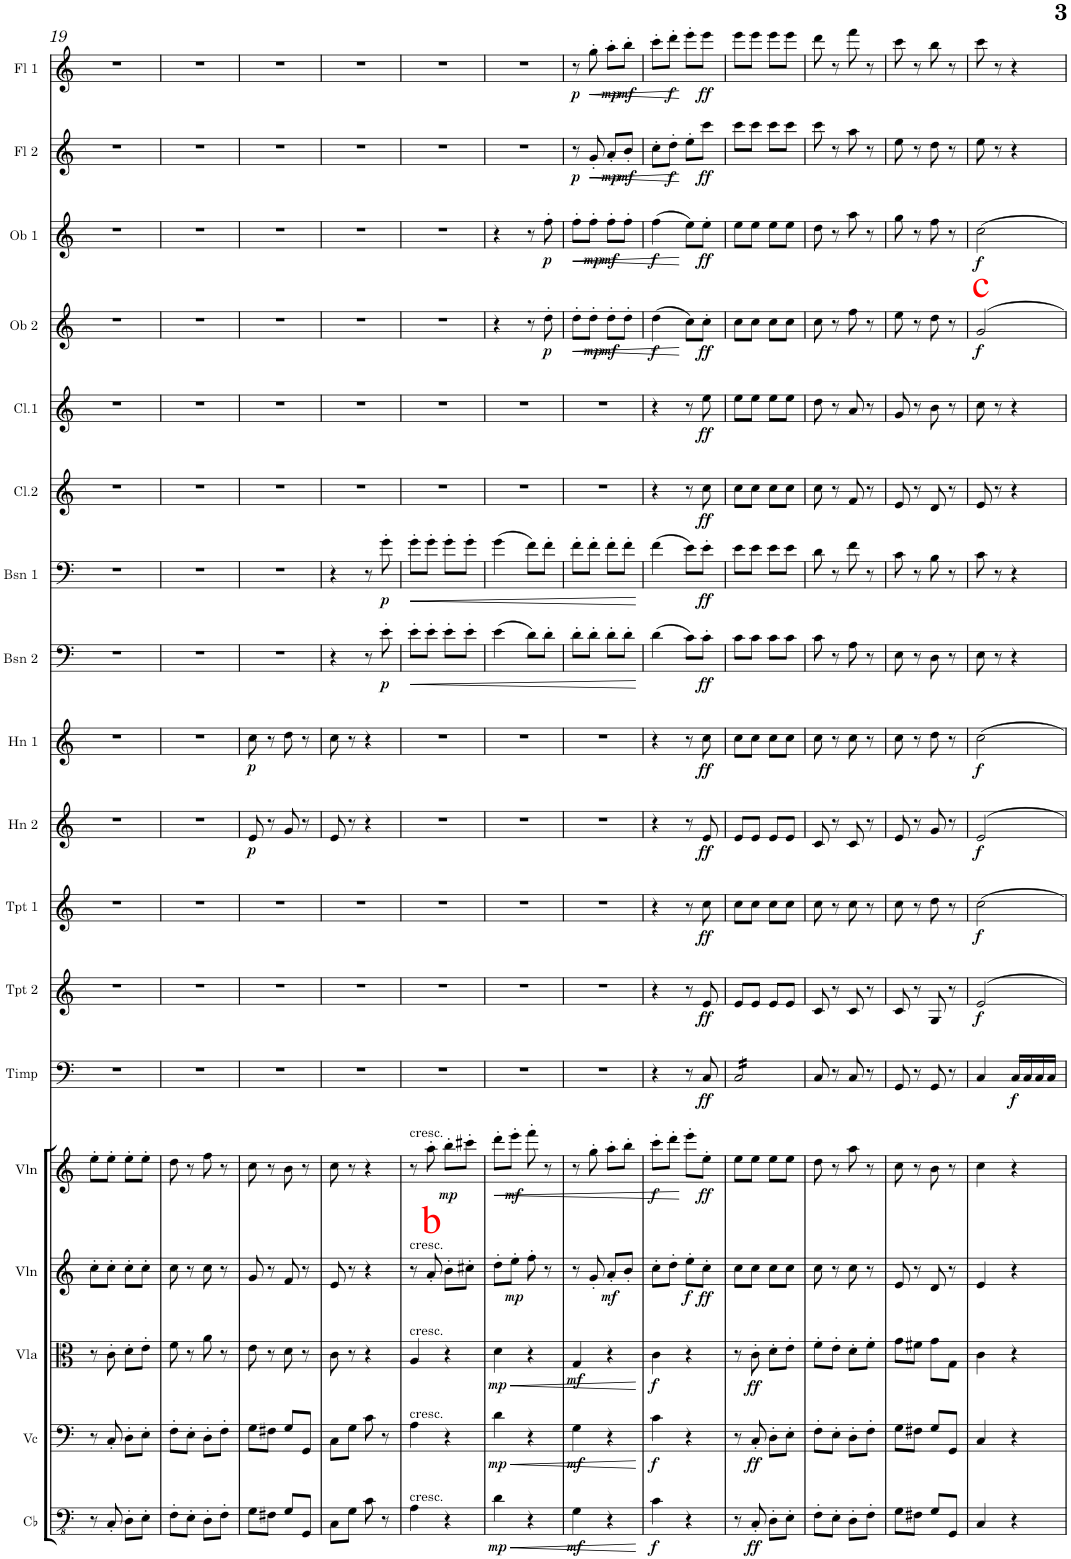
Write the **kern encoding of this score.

**kern	**dynam	**kern	**dynam	**kern	**dynam	**kern	**dynam	**kern	**text	**dynam	**kern	**dynam	**kern	**dynam	**kern	**dynam	**kern	**dynam	**kern	**dynam	**kern	**dynam	**kern	**dynam	**kern	**dynam	**kern	**dynam	**kern	**dynam	**kern	**text	**dynam	**kern	**dynam	**kern	**dynam
*part18	*part18	*part17	*part17	*part16	*part16	*part15	*part15	*part14	*part14	*part14	*part13	*part13	*part12	*part12	*part11	*part11	*part10	*part10	*part9	*part9	*part8	*part8	*part7	*part7	*part6	*part6	*part5	*part5	*part4	*part4	*part3	*part3	*part3	*part2	*part2	*part1	*part1
*staff18	*staff18	*staff17	*staff17	*staff16	*staff16	*staff15	*staff15	*staff14	*staff14	*staff14	*staff13	*staff13	*staff12	*staff12	*staff11	*staff11	*staff10	*staff10	*staff9	*staff9	*staff8	*staff8	*staff7	*staff7	*staff6	*staff6	*staff5	*staff5	*staff4	*staff4	*staff3	*staff3	*staff3	*staff2	*staff2	*staff1	*staff1
*I"Contrabass	*	*I"Violoncello	*	*I"Viola	*	*I"Violin	*	*I"Violin	*	*	*I"Timpani	*	*I"C Trumpet 2	*	*I"C Trumpet 1	*	*I"C Horn 2	*	*I"C Horn 1	*	*I"Bassoon 2	*	*I"Bassoon 1	*	*I"C Clarinet 2	*	*I"C Clarinet 1	*	*I"Oboe 2	*	*I"Oboe 1	*	*	*I"Flute 2	*	*I"Flute 1	*
*I'Cb	*	*I'Vc	*	*I'Vla	*	*I'Vln	*	*I'Vln	*	*	*I'Timp	*	*I'Tpt 2	*	*I'Tpt 1	*	*I'Hn 2	*	*I'Hn 1	*	*I'Bsn 2	*	*I'Bsn 1	*	*I'Cl.2	*	*I'Cl.1	*	*I'Ob 2	*	*I'Ob 1	*	*	*I'Fl 2	*	*I'Fl 1	*
!!LO:PB:g=z
*clefFv4	*	*clefF4	*	*clefC3	*	*clefG2	*	*clefG2	*	*	*clefF4	*	*clefG2	*	*clefG2	*	*clefG2	*	*clefG2	*	*clefF4	*	*clefF4	*	*clefG2	*	*clefG2	*	*clefG2	*	*clefG2	*	*	*clefG2	*	*clefG2	*
*	*	*	*	*	*	*	*	*	*	*	*	*	*	*	*	*	*Trd7c12	*	*Trd7c12	*	*	*	*	*	*Trd1c2	*	*Trd1c2	*	*	*	*	*	*	*	*	*	*
*k[]	*	*k[]	*	*k[]	*	*k[]	*	*k[]	*	*	*k[]	*	*k[]	*	*k[]	*	*k[]	*	*k[]	*	*k[]	*	*k[]	*	*k[]	*	*k[]	*	*k[]	*	*k[]	*	*	*k[]	*	*k[]	*
*M2/4	*	*M2/4	*	*M2/4	*	*M2/4	*	*M2/4	*	*	*M2/4	*	*M2/4	*	*M2/4	*	*M2/4	*	*M2/4	*	*M2/4	*	*M2/4	*	*M2/4	*	*M2/4	*	*M2/4	*	*M2/4	*	*	*M2/4	*	*M2/4	*
=19	=19	=19	=19	=19	=19	=19	=19	=19	=19	=19	=19	=19	=19	=19	=19	=19	=19	=19	=19	=19	=19	=19	=19	=19	=19	=19	=19	=19	=19	=19	=19	=19	=19	=19	=19	=19	=19
8r	.	8r	.	8r	.	8cc'\L	.	8ee'\L	.	.	2r	.	2r	.	2r	.	2r	.	2r	.	2r	.	2r	.	2r	.	2r	.	2r	.	2r	.	.	2r	.	2r	.
8CC'/	.	8C'/	.	8c'\	.	8cc'\J	.	8ee'\J	.	.	.	.	.	.	.	.	.	.	.	.	.	.	.	.	.	.	.	.	.	.	.	.	.	.	.	.	.
8DD'\L	.	8D'\L	.	8d'\L	.	8cc'\L	.	8ee'\L	.	.	.	.	.	.	.	.	.	.	.	.	.	.	.	.	.	.	.	.	.	.	.	.	.	.	.	.	.
8EE'\J	.	8E'\J	.	8e'\J	.	8cc'\J	.	8ee'\J	.	.	.	.	.	.	.	.	.	.	.	.	.	.	.	.	.	.	.	.	.	.	.	.	.	.	.	.	.
=20	=20	=20	=20	=20	=20	=20	=20	=20	=20	=20	=20	=20	=20	=20	=20	=20	=20	=20	=20	=20	=20	=20	=20	=20	=20	=20	=20	=20	=20	=20	=20	=20	=20	=20	=20	=20	=20
8FF'\L	.	8F'\L	.	8f\	.	8cc\	.	8dd\	.	.	2r	.	2r	.	2r	.	2r	.	2r	.	2r	.	2r	.	2r	.	2r	.	2r	.	2r	.	.	2r	.	2r	.
8EE'\J	.	8E'\J	.	8r	.	8r	.	8r	.	.	.	.	.	.	.	.	.	.	.	.	.	.	.	.	.	.	.	.	.	.	.	.	.	.	.	.	.
8DD'\L	.	8D'\L	.	8a\	.	8cc\	.	8ff\	.	.	.	.	.	.	.	.	.	.	.	.	.	.	.	.	.	.	.	.	.	.	.	.	.	.	.	.	.
8FF'\J	.	8F'\J	.	8r	.	8r	.	8r	.	.	.	.	.	.	.	.	.	.	.	.	.	.	.	.	.	.	.	.	.	.	.	.	.	.	.	.	.
=21	=21	=21	=21	=21	=21	=21	=21	=21	=21	=21	=21	=21	=21	=21	=21	=21	=21	=21	=21	=21	=21	=21	=21	=21	=21	=21	=21	=21	=21	=21	=21	=21	=21	=21	=21	=21	=21
!	!	!	!	!	!	!	!	!	!	!	!	!	!	!	!	!	!	!LO:DY:b	!	!LO:DY:b	!	!	!	!	!	!	!	!	!	!	!	!	!	!	!	!	!
8GG\L	.	8G\L	.	8e\	.	8g/	.	8cc\	.	.	2r	.	2r	.	2r	.	8e/	p	8cc\	p	2r	.	2r	.	2r	.	2r	.	2r	.	2r	.	.	2r	.	2r	.
8FF#X\J	.	8F#X\J	.	8r	.	8r	.	8r	.	.	.	.	.	.	.	.	8r	.	8r	.	.	.	.	.	.	.	.	.	.	.	.	.	.	.	.	.	.
8GG/L	.	8G/L	.	8d\	.	8f/	.	8b\	.	.	.	.	.	.	.	.	8g/	.	8dd\	.	.	.	.	.	.	.	.	.	.	.	.	.	.	.	.	.	.
8GGG/J	.	8GG/J	.	8r	.	8r	.	8r	.	.	.	.	.	.	.	.	8r	.	8r	.	.	.	.	.	.	.	.	.	.	.	.	.	.	.	.	.	.
=22	=22	=22	=22	=22	=22	=22	=22	=22	=22	=22	=22	=22	=22	=22	=22	=22	=22	=22	=22	=22	=22	=22	=22	=22	=22	=22	=22	=22	=22	=22	=22	=22	=22	=22	=22	=22	=22
8CC\L	.	8C\L	.	8c\	.	8e/	.	8cc\	.	.	2r	.	2r	.	2r	.	8e/	.	8cc\	.	4r	.	4r	.	2r	.	2r	.	2r	.	2r	.	.	2r	.	2r	.
8GG\J	.	8G\J	.	8r	.	8r	.	8r	.	.	.	.	.	.	.	.	8r	.	8r	.	.	.	.	.	.	.	.	.	.	.	.	.	.	.	.	.	.
8C\	.	8c\	.	4r	.	4r	.	4r	.	.	.	.	.	.	.	.	4r	.	4r	.	8r	.	8r	.	.	.	.	.	.	.	.	.	.	.	.	.	.
!	!	!	!	!	!	!	!	!	!	!	!	!	!	!	!	!	!	!	!	!	!	!LO:DY:b	!	!LO:DY:b	!	!	!	!	!	!	!	!	!	!	!	!	!
8r	.	8r	.	.	.	.	.	.	.	.	.	.	.	.	.	.	.	.	.	.	8e'\	p	8g'\	p	.	.	.	.	.	.	.	.	.	.	.	.	.
=23	=23	=23	=23	=23	=23	=23	=23	=23	=23	=23	=23	=23	=23	=23	=23	=23	=23	=23	=23	=23	=23	=23	=23	=23	=23	=23	=23	=23	=23	=23	=23	=23	=23	=23	=23	=23	=23
!	!	!	!	!	!	!	!	!LO:TX:a:t=cresc.	!	!	!	!	!	!	!	!	!	!	!	!	!	!	!	!	!	!	!	!	!	!	!	!	!	!	!	!	!
!	!	!	!	!	!	!LO:TX:a:t=cresc.	!	!	!	!	!	!	!	!	!	!	!	!	!	!	!	!	!	!	!	!	!	!	!	!	!	!	!	!	!	!	!
!	!	!	!	!LO:TX:a:t=cresc.	!	!	!	!	!	!	!	!	!	!	!	!	!	!	!	!	!	!	!	!	!	!	!	!	!	!	!	!	!	!	!	!	!
!	!	!LO:TX:a:t=cresc.	!	!	!	!	!	!	!	!	!	!	!	!	!	!	!	!	!	!	!	!	!	!	!	!	!	!	!	!	!	!	!	!	!	!	!
!LO:TX:a:t=cresc.	!	!	!	!	!	!	!	!	!	!	!	!	!	!	!	!	!	!	!	!	!	!	!	!	!	!	!	!	!	!	!	!	!	!	!	!	!
!	!	!	!	!	!	!	!	!	!	!	!	!	!	!	!	!	!	!	!	!	!	!LO:HP:b	!	!LO:HP:b	!	!	!	!	!	!	!	!	!	!	!	!	!
4AA\	.	4A\	.	4A/	.	8r	.	8r	.	.	2r	.	2r	.	2r	.	2r	.	2r	.	8e'\L	<	8g'\L	<	2r	.	2r	.	2r	.	2r	.	.	2r	.	2r	.
!	!	!	!	!	!	!	!	!	!LO:LY:b:color=#FF0000	!	!	!	!	!	!	!	!	!	!	!	!	!	!	!	!	!	!	!	!	!	!	!	!	!	!	!	!
.	.	.	.	.	.	8a'/	.	8aa'\	b	.	.	.	.	.	.	.	.	.	.	.	8e'\J	.	8g'\J	.	.	.	.	.	.	.	.	.	.	.	.	.	.
!	!	!	!	!	!	!	!	!	!	!LO:DY:b	!	!	!	!	!	!	!	!	!	!	!	!	!	!	!	!	!	!	!	!	!	!	!	!	!	!	!
4r	.	4r	.	4r	.	8b'\L	.	8bb'\L	.	mp	.	.	.	.	.	.	.	.	.	.	8e'\L	.	8g'\L	.	.	.	.	.	.	.	.	.	.	.	.	.	.
.	.	.	.	.	.	8cc#X'\J	.	8ccc#X'\J	.	.	.	.	.	.	.	.	.	.	.	.	8e'\J	.	8g'\J	.	.	.	.	.	.	.	.	.	.	.	.	.	.
=24	=24	=24	=24	=24	=24	=24	=24	=24	=24	=24	=24	=24	=24	=24	=24	=24	=24	=24	=24	=24	=24	=24	=24	=24	=24	=24	=24	=24	=24	=24	=24	=24	=24	=24	=24	=24	=24
!	!LO:HP:b	!	!LO:HP:b	!	!LO:HP:b	!	!	!	!	!LO:HP:b	!	!	!	!	!	!	!	!	!	!	!	!	!	!	!	!	!	!	!	!	!	!	!	!	!	!	!
!	!LO:DY:n=1:b	!	!LO:DY:n=1:b	!	!LO:DY:n=1:b	!	!	!	!	!	!	!	!	!	!	!	!	!	!	!	!	!	!	!	!	!	!	!	!	!	!	!	!	!	!	!	!
4D\	< mp	4d\	< mp	4d\	< mp	8dd'\L	.	8ddd'\L	.	<	2r	.	2r	.	2r	.	2r	.	2r	.	(4e\	.	(4g\	.	2r	.	2r	.	4r	.	4r	.	.	2r	.	2r	.
!	!	!	!	!	!	!	!LO:DY:b	!	!	!LO:DY:b	!	!	!	!	!	!	!	!	!	!	!	!	!	!	!	!	!	!	!	!	!	!	!	!	!	!	!
.	.	.	.	.	.	8ee'\J	mp	8eee'\J	.	mf	.	.	.	.	.	.	.	.	.	.	.	.	.	.	.	.	.	.	.	.	.	.	.	.	.	.	.
4r	.	4r	.	4r	.	8ff'\	.	8fff'\	.	.	.	.	.	.	.	.	.	.	.	.	8d\L)	.	8f\L)	.	.	.	.	.	8r	.	8r	.	.	.	.	.	.
!	!	!	!	!	!	!	!	!	!	!	!	!	!	!	!	!	!	!	!	!	!	!	!	!	!	!	!	!	!	!LO:DY:b	!	!	!LO:DY:b	!	!	!	!
.	.	.	.	.	.	8r	.	8r	.	.	.	.	.	.	.	.	.	.	.	.	8d'\J	.	8f'\J	.	.	.	.	.	8dd'\	p	8ff'\	.	p	.	.	.	.
=25	=25	=25	=25	=25	=25	=25	=25	=25	=25	=25	=25	=25	=25	=25	=25	=25	=25	=25	=25	=25	=25	=25	=25	=25	=25	=25	=25	=25	=25	=25	=25	=25	=25	=25	=25	=25	=25
!	!LO:DY:b	!	!LO:DY:b	!	!LO:DY:b	!	!	!	!	!	!	!	!	!	!	!	!	!	!	!	!	!	!	!	!	!	!	!	!	!LO:HP:b	!	!	!LO:HP:b	!	!LO:DY:b	!	!LO:DY:b
4GG\	mf	4G\	mf	4G/	mf	8r	.	8r	.	.	2r	.	2r	.	2r	.	2r	.	2r	.	8d'\L	.	8f'\L	.	2r	.	2r	.	8dd'\L	<	8ff'\L	.	<	8r	p	8r	p
!	!	!	!	!	!	!	!	!	!	!	!	!	!	!	!	!	!	!	!	!	!	!	!	!	!	!	!	!	!	!LO:DY:b	!	!	!LO:DY:b	!	!LO:HP:b	!	!LO:HP:b
.	.	.	.	.	.	8g'/	.	8gg'\	.	.	.	.	.	.	.	.	.	.	.	.	8d'\J	.	8f'\J	.	.	.	.	.	8dd'\J	mp	8ff'\J	.	mp	8g'/	<	8gg'\	<
!	!	!	!	!	!	!	!LO:DY:b	!	!	!	!	!	!	!	!	!	!	!	!	!	!	!	!	!	!	!	!	!	!	!LO:DY:b	!	!	!LO:DY:b	!	!LO:DY:b	!	!LO:DY:b
4r	.	4r	.	4r	.	8a'/L	mf	8aa'\L	.	.	.	.	.	.	.	.	.	.	.	.	8d'\L	.	8f'\L	.	.	.	.	.	8dd'\L	mf	8ff'\L	.	mf	8a'/L	mp	8aa'\L	mp
!	!	!	!	!	!	!	!	!	!	!	!	!	!	!	!	!	!	!	!	!	!	!	!	!	!	!	!	!	!	!	!	!	!	!	!LO:DY:b	!	!LO:DY:b
.	.	.	.	.	.	8b'/J	.	8bb'\J	.	.	.	.	.	.	.	.	.	.	.	.	8d'\J	.	8f'\J	.	.	.	.	.	8dd'\J	.	8ff'\J	.	.	8b'/J	mf	8bb'\J	mf
.	[	.	[	.	[	.	.	.	.	.	.	.	.	.	.	.	.	.	.	.	.	[	.	[	.	.	.	.	.	.	.	.	.	.	.	.	.
=26	=26	=26	=26	=26	=26	=26	=26	=26	=26	=26	=26	=26	=26	=26	=26	=26	=26	=26	=26	=26	=26	=26	=26	=26	=26	=26	=26	=26	=26	=26	=26	=26	=26	=26	=26	=26	=26
!	!LO:DY:b	!	!LO:DY:b	!	!LO:DY:b	!	!	!	!	!LO:DY:b	!	!	!	!	!	!	!	!	!	!	!	!	!	!	!	!	!	!	!	!LO:DY:b	!	!	!LO:DY:b	!	!	!	!
4C\	f	4c\	f	4c\	f	8cc'\L	.	8ccc'\L	.	f	4r	.	4r	.	4r	.	4r	.	4r	.	(4d\	.	(4f\	.	4r	.	4r	.	(4dd\	f	(4ff\	.	f	8cc'\L	.	8ccc'\L	.
!	!	!	!	!	!	!	!	!	!	!	!	!	!	!	!	!	!	!	!	!	!	!	!	!	!	!	!	!	!	!	!	!	!	!	!LO:DY:b	!	!LO:DY:b
.	.	.	.	.	.	8dd'\J	.	8ddd'\J	.	.	.	.	.	.	.	.	.	.	.	.	.	.	.	.	.	.	.	.	.	.	.	.	.	8dd'\J	f	8ddd'\J	f
!	!	!	!	!	!	!	!LO:DY:b	!	!	!	!	!	!	!	!	!	!	!	!	!	!	!	!	!	!	!	!	!	!	!	!	!	!	!	!	!	!
4r	.	4r	.	4r	.	8ee'\L	f	8eee'\L	.	[	8r	.	8r	.	8r	.	8r	.	8r	.	8c\L)	.	8e\L)	.	8r	.	8r	.	8cc\L)	[	8ee\L)	.	[	8ee'\L	[	8eee'\L	[
!	!	!	!	!	!	!	!LO:DY:b	!	!	!LO:DY:b	!	!LO:DY:b	!	!LO:DY:b	!	!LO:DY:b	!	!LO:DY:b	!	!LO:DY:b	!	!LO:DY:b	!	!LO:DY:b	!	!LO:DY:b	!	!LO:DY:b	!	!LO:DY:b	!	!	!LO:DY:b	!	!LO:DY:b	!	!LO:DY:b
.	.	.	.	.	.	8cc'\J	ff	8ee'\J	.	ff	8C/	ff	8e/	ff	8cc\	ff	8e/	ff	8cc\	ff	8c'\J	ff	8e'\J	ff	8cc\	ff	8ee\	ff	8cc'\J	ff	8ee'\J	.	ff	8ccc\J	ff	8eee\J	ff
=27	=27	=27	=27	=27	=27	=27	=27	=27	=27	=27	=27	=27	=27	=27	=27	=27	=27	=27	=27	=27	=27	=27	=27	=27	=27	=27	=27	=27	=27	=27	=27	=27	=27	=27	=27	=27	=27
*	*	*	*	*	*	*	*	*	*	*	*tremolo	*	*	*	*	*	*	*	*	*	*	*	*	*	*	*	*	*	*	*	*	*	*	*	*	*	*
8r	.	8r	.	8r	.	8cc\L	.	8ee\L	.	.	16C/LL	.	8e/L	.	8cc\L	.	8e/L	.	8cc\L	.	8c\L	.	8e\L	.	8cc\L	.	8ee\L	.	8cc\L	.	8ee\L	.	.	8ccc\L	.	8eee\L	.
.	.	.	.	.	.	.	.	.	.	.	16C/	.	.	.	.	.	.	.	.	.	.	.	.	.	.	.	.	.	.	.	.	.	.	.	.	.	.
!	!LO:DY:b	!	!LO:DY:b	!	!LO:DY:b	!	!	!	!	!	!	!	!	!	!	!	!	!	!	!	!	!	!	!	!	!	!	!	!	!	!	!	!	!	!	!	!
8CC'/	ff	8C'/	ff	8c'\	ff	8cc\J	.	8ee\J	.	.	16C/	.	8e/J	.	8cc\J	.	8e/J	.	8cc\J	.	8c\J	.	8e\J	.	8cc\J	.	8ee\J	.	8cc\J	.	8ee\J	.	.	8ccc\J	.	8eee\J	.
.	.	.	.	.	.	.	.	.	.	.	16C/	.	.	.	.	.	.	.	.	.	.	.	.	.	.	.	.	.	.	.	.	.	.	.	.	.	.
8DD'\L	.	8D'\L	.	8d'\L	.	8cc\L	.	8ee\L	.	.	16C/	.	8e/L	.	8cc\L	.	8e/L	.	8cc\L	.	8c\L	.	8e\L	.	8cc\L	.	8ee\L	.	8cc\L	.	8ee\L	.	.	8ccc\L	.	8eee\L	.
.	.	.	.	.	.	.	.	.	.	.	16C/	.	.	.	.	.	.	.	.	.	.	.	.	.	.	.	.	.	.	.	.	.	.	.	.	.	.
8EE'\J	.	8E'\J	.	8e'\J	.	8cc\J	.	8ee\J	.	.	16C/	.	8e/J	.	8cc\J	.	8e/J	.	8cc\J	.	8c\J	.	8e\J	.	8cc\J	.	8ee\J	.	8cc\J	.	8ee\J	.	.	8ccc\J	.	8eee\J	.
.	.	.	.	.	.	.	.	.	.	.	16C/JJ	.	.	.	.	.	.	.	.	.	.	.	.	.	.	.	.	.	.	.	.	.	.	.	.	.	.
*	*	*	*	*	*	*	*	*	*	*	*Xtremolo	*	*	*	*	*	*	*	*	*	*	*	*	*	*	*	*	*	*	*	*	*	*	*	*	*	*
=28	=28	=28	=28	=28	=28	=28	=28	=28	=28	=28	=28	=28	=28	=28	=28	=28	=28	=28	=28	=28	=28	=28	=28	=28	=28	=28	=28	=28	=28	=28	=28	=28	=28	=28	=28	=28	=28
8FF'\L	.	8F'\L	.	8f'\L	.	8cc\	.	8dd\	.	.	8C/	.	8c/	.	8cc\	.	8c/	.	8cc\	.	8c\	.	8d\	.	8cc\	.	8dd\	.	8cc\	.	8dd\	.	.	8ccc\	.	8ddd\	.
8EE'\J	.	8E'\J	.	8e'\J	.	8r	.	8r	.	.	8r	.	8r	.	8r	.	8r	.	8r	.	8r	.	8r	.	8r	.	8r	.	8r	.	8r	.	.	8r	.	8r	.
8DD'\L	.	8D'\L	.	8d'\L	.	8cc\	.	8aa\	.	.	8C/	.	8c/	.	8cc\	.	8c/	.	8cc\	.	8A\	.	8f\	.	8f/	.	8a/	.	8ff\	.	8aa\	.	.	8aa\	.	8fff\	.
8FF'\J	.	8F'\J	.	8f'\J	.	8r	.	8r	.	.	8r	.	8r	.	8r	.	8r	.	8r	.	8r	.	8r	.	8r	.	8r	.	8r	.	8r	.	.	8r	.	8r	.
=29	=29	=29	=29	=29	=29	=29	=29	=29	=29	=29	=29	=29	=29	=29	=29	=29	=29	=29	=29	=29	=29	=29	=29	=29	=29	=29	=29	=29	=29	=29	=29	=29	=29	=29	=29	=29	=29
8GG\L	.	8G\L	.	8g\L	.	8e/	.	8cc\	.	.	8GG/	.	8c/	.	8cc\	.	8e/	.	8cc\	.	8E\	.	8c\	.	8e/	.	8g/	.	8ee\	.	8gg\	.	.	8ee\	.	8ccc\	.
8FF#X\J	.	8F#X\J	.	8f#X\J	.	8r	.	8r	.	.	8r	.	8r	.	8r	.	8r	.	8r	.	8r	.	8r	.	8r	.	8r	.	8r	.	8r	.	.	8r	.	8r	.
8GG/L	.	8G/L	.	8g\L	.	8d/	.	8b\	.	.	8GG/	.	8G/	.	8dd\	.	8g/	.	8dd\	.	8D\	.	8B\	.	8d/	.	8b\	.	8dd\	.	8ff\	.	.	8dd\	.	8bb\	.
8GGG/J	.	8GG/J	.	8G\J	.	8r	.	8r	.	.	8r	.	8r	.	8r	.	8r	.	8r	.	8r	.	8r	.	8r	.	8r	.	8r	.	8r	.	.	8r	.	8r	.
=30	=30	=30	=30	=30	=30	=30	=30	=30	=30	=30	=30	=30	=30	=30	=30	=30	=30	=30	=30	=30	=30	=30	=30	=30	=30	=30	=30	=30	=30	=30	=30	=30	=30	=30	=30	=30	=30
!	!	!	!	!	!	!	!	!	!	!	!	!	!	!LO:DY:b	!	!LO:DY:b	!	!LO:DY:b	!	!LO:DY:b	!	!	!	!	!	!	!	!	!	!LO:DY:b	!	!LO:LY:b:color=#FF0000	!LO:DY:b	!	!	!	!
4CC/	.	4C/	.	4c\	.	4e/	.	4cc\	.	.	4C/	.	2e/	f	2cc\	f	2e/	f	2cc\	f	8E\	.	8c\	.	8e/	.	8cc\	.	2g/	f	2cc\	c	f	8ee\	.	8ccc\	.
.	.	.	.	.	.	.	.	.	.	.	.	.	.	.	.	.	.	.	.	.	8r	.	8r	.	8r	.	8r	.	.	.	.	.	.	8r	.	8r	.
!	!	!	!	!	!	!	!	!	!	!	!	!LO:DY:b	!	!	!	!	!	!	!	!	!	!	!	!	!	!	!	!	!	!	!	!	!	!	!	!	!
4r	.	4r	.	4r	.	4r	.	4r	.	.	16C/LL	f	.	.	.	.	.	.	.	.	4r	.	4r	.	4r	.	4r	.	.	.	.	.	.	4r	.	4r	.
.	.	.	.	.	.	.	.	.	.	.	16C/	.	.	.	.	.	.	.	.	.	.	.	.	.	.	.	.	.	.	.	.	.	.	.	.	.	.
.	.	.	.	.	.	.	.	.	.	.	16C/	.	.	.	.	.	.	.	.	.	.	.	.	.	.	.	.	.	.	.	.	.	.	.	.	.	.
.	.	.	.	.	.	.	.	.	.	.	16C/JJ	.	.	.	.	.	.	.	.	.	.	.	.	.	.	.	.	.	.	.	.	.	.	.	.	.	.
=	=	=	=	=	=	=	=	=	=	=	=	=	=	=	=	=	=	=	=	=	=	=	=	=	=	=	=	=	=	=	=	=	=	=	=	=	=
*-	*-	*-	*-	*-	*-	*-	*-	*-	*-	*-	*-	*-	*-	*-	*-	*-	*-	*-	*-	*-	*-	*-	*-	*-	*-	*-	*-	*-	*-	*-	*-	*-	*-	*-	*-	*-	*-
